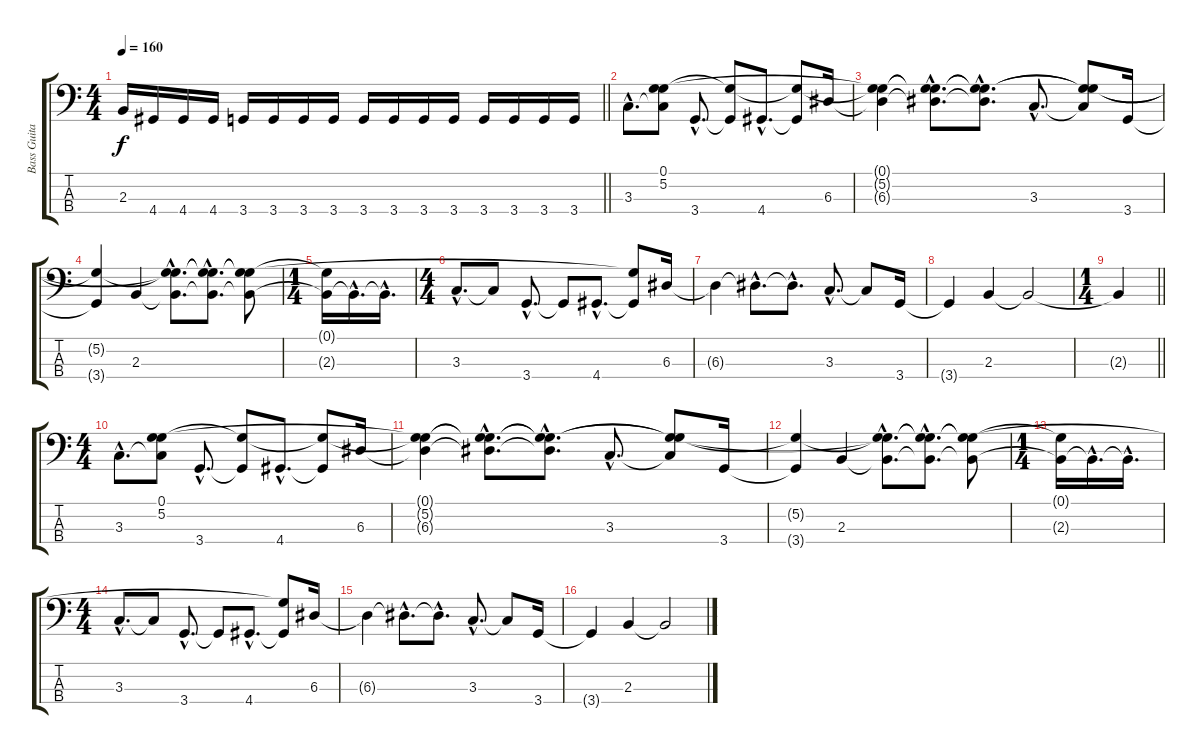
\track ("Bass Guitar 1" "Bass Guita") {instrument electricbassfinger}
\staff {score tabs}
\tuning (G2 D2 A1 E1) {hide}
\ts (4 4)
\tempo 160
\clef f4
\barLineRight lightlight
\ks c
2.3.16{dy f} 4.4.16 4.4.16 4.4.16 3.4.16 3.4.16 3.4.16 3.4.16 3.4.16 3.4.16 3.4.16 3.4.16 3.4.16 3.4.16 3.4.16 3.4.16 |
\section ("" " ")
3.3{hac}.8{d} (0.1 5.2 3.3{t}).8 3.4{hac}.8{d} (5.2{t} 3.4{t}).8 4.4{hac}.8{d} (5.2{t} 4.4{t}).8 6.3.16 |
(0.1{t} 5.2{t} 6.3{t}).4 (0.1{hac t} 5.2{hac t} 6.3{hac t}).8{d} (0.1{hac t} 5.2{hac t} 6.3{hac t}).8{d} 3.3{hac}.8{d} (0.1{t} 5.2{t} 3.3{t}).8 3.4.16 |
(5.2{t} 3.4{t}).4 2.3.4 (0.1{hac t} 5.2{hac t} 2.3{hac t}).8{d} (0.1{hac t} 5.2{hac t} 2.3{hac t}).8{d} (0.1{t} 5.2{t} 2.3{t}).8 |
\ts (1 4)
(0.1{t} 2.3{t}).16 2.3{hac t}.16{d} 2.3{hac t}.16{d} |
\ts (4 4)
3.3{hac}.8{d} 3.3{t}.8 3.4{hac}.8{d} 3.4{t}.8 4.4{hac}.8{d} (5.2{t} 4.4{t}).8 6.3.16 |
6.3{t}.4 6.3{hac t}.8{d} 6.3{hac t}.8{d} 3.3{hac}.8{d} 3.3{t}.8 3.4.16 |
3.4{t}.4 2.3.4 2.3{t}.2 |
\ts (1 4)
\barLineRight lightlight
2.3{t}.4 |
\ts (4 4)
3.3{hac}.8{d} (0.1 5.2 3.3{t}).8 3.4{hac}.8{d} (5.2{t} 3.4{t}).8 4.4{hac}.8{d} (5.2{t} 4.4{t}).8 6.3.16 |
(0.1{t} 5.2{t} 6.3{t}).4 (0.1{hac t} 5.2{hac t} 6.3{hac t}).8{d} (0.1{hac t} 5.2{hac t} 6.3{hac t}).8{d} 3.3{hac}.8{d} (0.1{t} 5.2{t} 3.3{t}).8 3.4.16 |
(5.2{t} 3.4{t}).4 2.3.4 (0.1{hac t} 5.2{hac t} 2.3{hac t}).8{d} (0.1{hac t} 5.2{hac t} 2.3{hac t}).8{d} (0.1{t} 5.2{t} 2.3{t}).8 |
\ts (1 4)
(0.1{t} 2.3{t}).16 2.3{hac t}.16{d} 2.3{hac t}.16{d} |
\ts (4 4)
3.3{hac}.8{d} 3.3{t}.8 3.4{hac}.8{d} 3.4{t}.8 4.4{hac}.8{d} (5.2{t} 4.4{t}).8 6.3.16 |
6.3{t}.4 6.3{hac t}.8{d} 6.3{hac t}.8{d} 3.3{hac}.8{d} 3.3{t}.8 3.4.16 |
3.4{t}.4 2.3.4 2.3{t}.2
